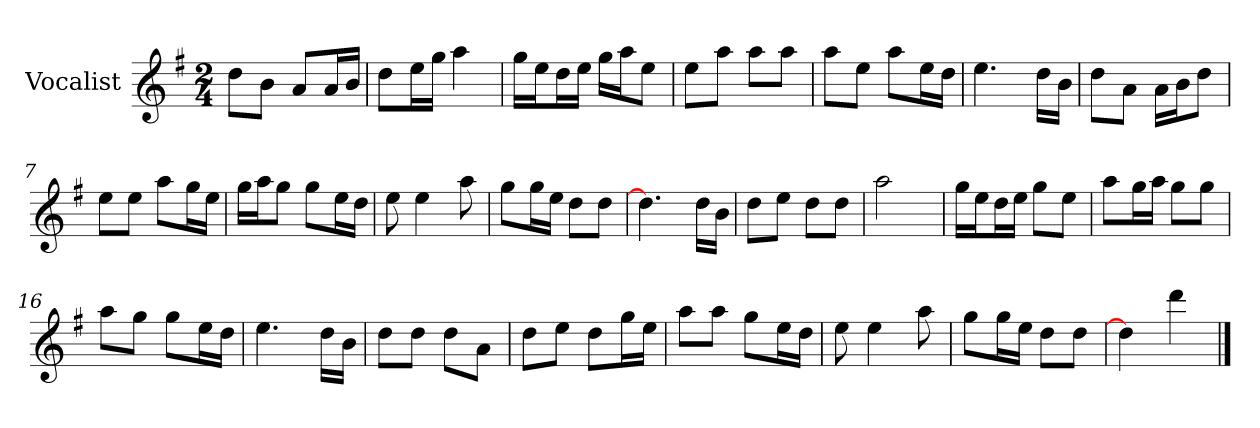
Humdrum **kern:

**kern
*part1
*staff1
*I"Vocalist
*k[f#]
*G:
*M2/4
=
8ddL
8bJ
8aL
16aL
16bJJ
=1
8ddL
16eeL
16ggJJ
4aa
=2
16ggLL
16eeJ
16ddL
16eeJJ
16ggLL
16aaJ
8eeJ
=3
8eeL
8aaJ
8aaL
8aaJ
=4
8aaL
8eeJ
8aaL
16eeL
16ddJJ
=5
4.ee
16ddLL
16bJJ
=6
8ddL
8aJ
16aLL
16bJ
8ddJ
=7
8eeL
8eeJ
8aaL
16ggL
16eeJJ
=8
16ggLL
16aaJ
8ggJ
8ggL
16eeL
16ddJJ
=9
8ee
4ee
8aa
=10
8ggL
16ggL
16eeJJ
8ddL
8ddJ
=11
4.dd]
16ddLL
16bJJ
=12
8ddL
8eeJ
8ddL
8ddJ
=13
2aa
=14
16ggLL
16eeJ
16ddL
16eeJJ
8ggL
8eeJ
=15
8aaL
16ggL
16aaJJ
8ggL
8ggJ
=16
8aaL
8ggJ
8ggL
16eeL
16ddJJ
=17
4.ee
16ddLL
16bJJ
=18
8ddL
8ddJ
8ddL
8aJ
=19
8ddL
8eeJ
8ddL
16ggL
16eeJJ
=20
8aaL
8aaJ
8ggL
16eeL
16ddJJ
=21
8ee
4ee
8aa
=22
8ggL
16ggL
16eeJJ
8ddL
8ddJ
=23
4dd]
4ddd
==
*-
